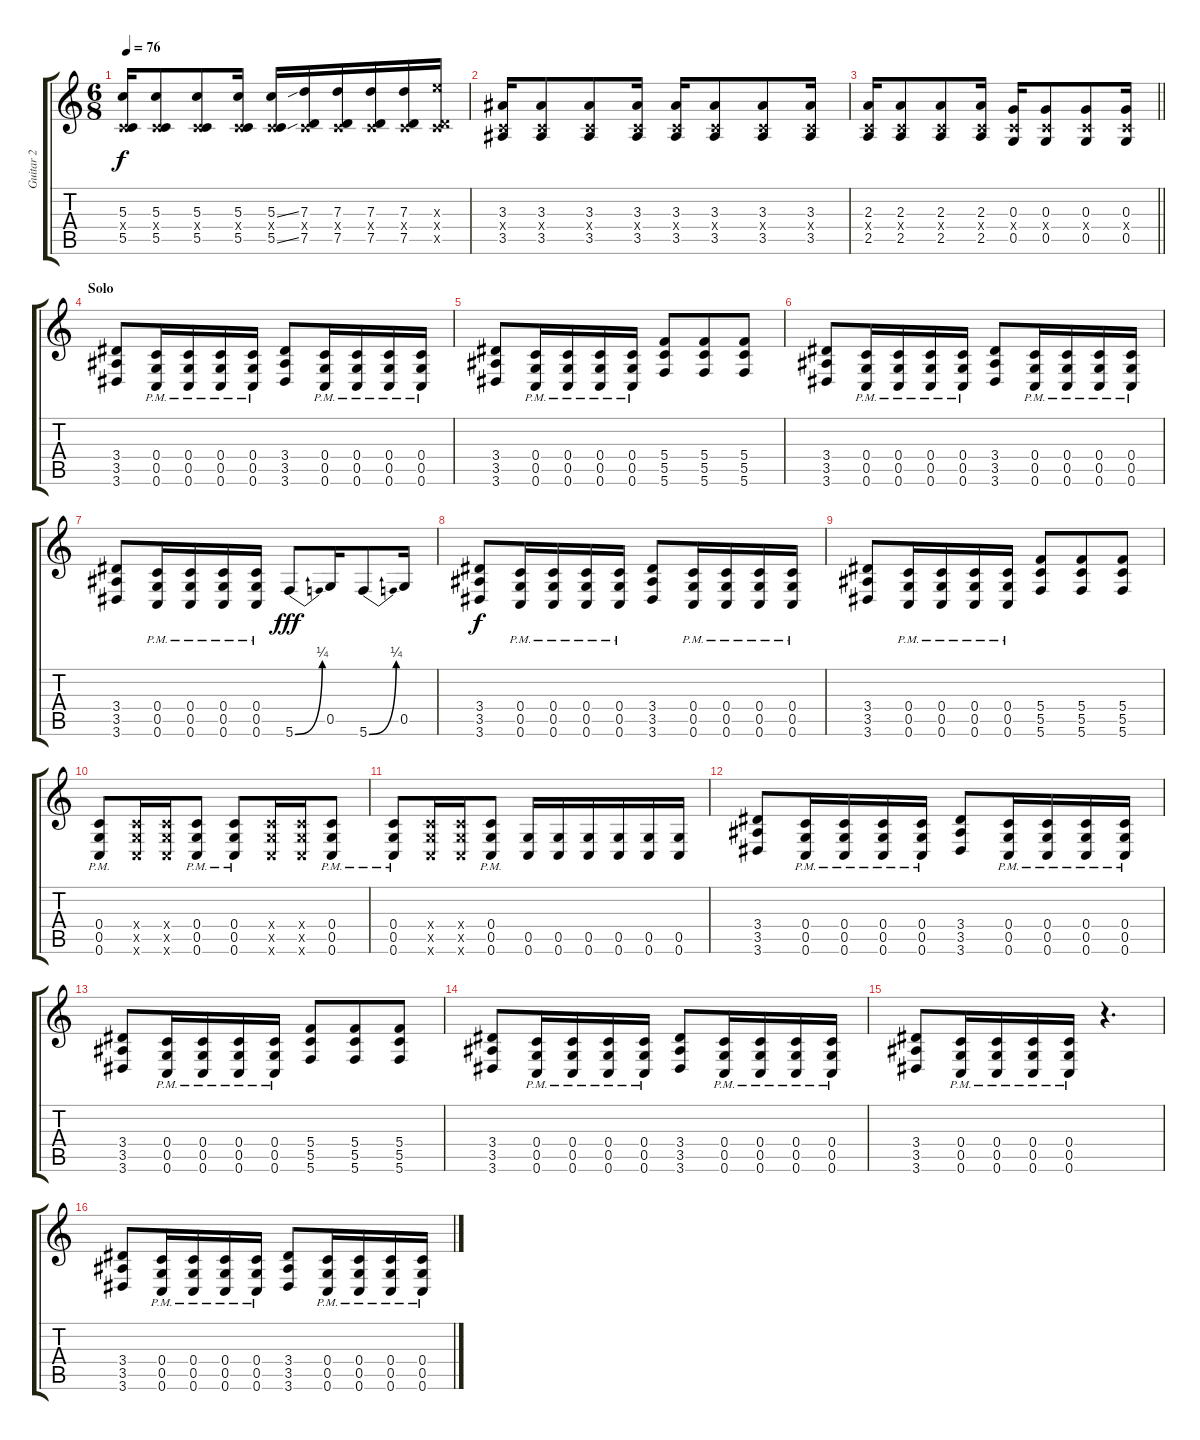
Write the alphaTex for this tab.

\track ("Guitar 2" "Guitar 2") {instrument overdrivenguitar}
\staff {score tabs}
\tuning (E4 C4 G3 C3 G2 C2) {hide}
\ts (6 8)
\tempo 76
\clef g2
\ks c
(5.3 0.4{x} 5.5).16{dy f} (5.3 0.4{x} 5.5).8 (5.3 0.4{x} 5.5).8 (5.3 0.4{x} 5.5).16 (5.3{ss} 0.4{x} 5.5{ss}).16 (7.3 0.4{x} 7.5).16 (7.3 0.4{x} 7.5).16 (7.3 0.4{x} 7.5).16 (7.3 0.4{x} 7.5).16 (9.3{x} 0.4{x} 7.5{x}).16 |
(3.3 0.4{x} 3.5).16 (3.3 0.4{x} 3.5).8 (3.3 0.4{x} 3.5).8 (3.3 0.4{x} 3.5).16 (3.3 0.4{x} 3.5).16 (3.3 0.4{x} 3.5).8 (3.3 0.4{x} 3.5).8 (3.3 0.4{x} 3.5).16 |
\barLineRight lightlight
(2.3 0.4{x} 2.5).16 (2.3 0.4{x} 2.5).8 (2.3 0.4{x} 2.5).8 (2.3 0.4{x} 2.5).16 (0.3 0.4{x} 0.5).16 (0.3 0.4{x} 0.5).8 (0.3 0.4{x} 0.5).8 (0.3 0.4{x} 0.5).16 |
\section ("" "Solo")
(3.4 3.5 3.6).8 (0.4{pm} 0.5{pm} 0.6{pm}).16 (0.4{pm} 0.5{pm} 0.6{pm}).16 (0.4{pm} 0.5{pm} 0.6{pm}).16 (0.4{pm} 0.5{pm} 0.6{pm}).16 (3.4 3.5 3.6).8 (0.4{pm} 0.5{pm} 0.6{pm}).16 (0.4{pm} 0.5{pm} 0.6{pm}).16 (0.4{pm} 0.5{pm} 0.6{pm}).16 (0.4{pm} 0.5{pm} 0.6{pm}).16 |
(3.4 3.5 3.6).8 (0.4{pm} 0.5{pm} 0.6{pm}).16 (0.4{pm} 0.5{pm} 0.6{pm}).16 (0.4{pm} 0.5{pm} 0.6{pm}).16 (0.4{pm} 0.5{pm} 0.6{pm}).16 (5.4 5.5 5.6).8 (5.4 5.5 5.6).8 (5.4 5.5 5.6).8 |
(3.4 3.5 3.6).8 (0.4{pm} 0.5{pm} 0.6{pm}).16 (0.4{pm} 0.5{pm} 0.6{pm}).16 (0.4{pm} 0.5{pm} 0.6{pm}).16 (0.4{pm} 0.5{pm} 0.6{pm}).16 (3.4 3.5 3.6).8 (0.4{pm} 0.5{pm} 0.6{pm}).16 (0.4{pm} 0.5{pm} 0.6{pm}).16 (0.4{pm} 0.5{pm} 0.6{pm}).16 (0.4{pm} 0.5{pm} 0.6{pm}).16 |
(3.4 3.5 3.6).8 (0.4{pm} 0.5{pm} 0.6{pm}).16 (0.4{pm} 0.5{pm} 0.6{pm}).16 (0.4{pm} 0.5{pm} 0.6{pm}).16 (0.4{pm} 0.5{pm} 0.6{pm}).16 5.6{be (bend 0 0 60 1)}.8{dy fff} 0.5.16 5.6{be (bend 0 0 60 1)}.8 0.5.16 |
(3.4 3.5 3.6).8{dy f} (0.4{pm} 0.5{pm} 0.6{pm}).16 (0.4{pm} 0.5{pm} 0.6{pm}).16 (0.4{pm} 0.5{pm} 0.6{pm}).16 (0.4{pm} 0.5{pm} 0.6{pm}).16 (3.4 3.5 3.6).8 (0.4{pm} 0.5{pm} 0.6{pm}).16 (0.4{pm} 0.5{pm} 0.6{pm}).16 (0.4{pm} 0.5{pm} 0.6{pm}).16 (0.4{pm} 0.5{pm} 0.6{pm}).16 |
(3.4 3.5 3.6).8 (0.4{pm} 0.5{pm} 0.6{pm}).16 (0.4{pm} 0.5{pm} 0.6{pm}).16 (0.4{pm} 0.5{pm} 0.6{pm}).16 (0.4{pm} 0.5{pm} 0.6{pm}).16 (5.4 5.5 5.6).8 (5.4 5.5 5.6).8 (5.4 5.5 5.6).8 |
(0.4{pm} 0.5{pm} 0.6{pm}).8 (0.4{x} 0.5{x} 0.6{x}).16 (0.4{x} 0.5{x} 0.6{x}).16 (0.4{pm} 0.5{pm} 0.6{pm}).8 (0.4{pm} 0.5{pm} 0.6{pm}).8 (0.4{x} 0.5{x} 0.6{x}).16 (0.4{x} 0.5{x} 0.6{x}).16 (0.4{pm} 0.5{pm} 0.6{pm}).8 |
(0.4{pm} 0.5{pm} 0.6{pm}).8 (0.4{x} 0.5{x} 0.6{x}).16 (0.4{x} 0.5{x} 0.6{x}).16 (0.4{pm} 0.5{pm} 0.6{pm}).8 (0.5 0.6).16 (0.5 0.6).16 (0.5 0.6).16 (0.5 0.6).16 (0.5 0.6).16 (0.5 0.6).16 |
(3.4 3.5 3.6).8 (0.4{pm} 0.5{pm} 0.6{pm}).16 (0.4{pm} 0.5{pm} 0.6{pm}).16 (0.4{pm} 0.5{pm} 0.6{pm}).16 (0.4{pm} 0.5{pm} 0.6{pm}).16 (3.4 3.5 3.6).8 (0.4{pm} 0.5{pm} 0.6{pm}).16 (0.4{pm} 0.5{pm} 0.6{pm}).16 (0.4{pm} 0.5{pm} 0.6{pm}).16 (0.4{pm} 0.5{pm} 0.6{pm}).16 |
(3.4 3.5 3.6).8 (0.4{pm} 0.5{pm} 0.6{pm}).16 (0.4{pm} 0.5{pm} 0.6{pm}).16 (0.4{pm} 0.5{pm} 0.6{pm}).16 (0.4{pm} 0.5{pm} 0.6{pm}).16 (5.4 5.5 5.6).8 (5.4 5.5 5.6).8 (5.4 5.5 5.6).8 |
(3.4 3.5 3.6).8 (0.4{pm} 0.5{pm} 0.6{pm}).16 (0.4{pm} 0.5{pm} 0.6{pm}).16 (0.4{pm} 0.5{pm} 0.6{pm}).16 (0.4{pm} 0.5{pm} 0.6{pm}).16 (3.4 3.5 3.6).8 (0.4{pm} 0.5{pm} 0.6{pm}).16 (0.4{pm} 0.5{pm} 0.6{pm}).16 (0.4{pm} 0.5{pm} 0.6{pm}).16 (0.4{pm} 0.5{pm} 0.6{pm}).16 |
(3.4 3.5 3.6).8 (0.4{pm} 0.5{pm} 0.6{pm}).16 (0.4{pm} 0.5{pm} 0.6{pm}).16 (0.4{pm} 0.5{pm} 0.6{pm}).16 (0.4{pm} 0.5{pm} 0.6{pm}).16 r.4{d} |
(3.4 3.5 3.6).8 (0.4{pm} 0.5{pm} 0.6{pm}).16 (0.4{pm} 0.5{pm} 0.6{pm}).16 (0.4{pm} 0.5{pm} 0.6{pm}).16 (0.4{pm} 0.5{pm} 0.6{pm}).16 (3.4 3.5 3.6).8 (0.4{pm} 0.5{pm} 0.6{pm}).16 (0.4{pm} 0.5{pm} 0.6{pm}).16 (0.4{pm} 0.5{pm} 0.6{pm}).16 (0.4{pm} 0.5{pm} 0.6{pm}).16
